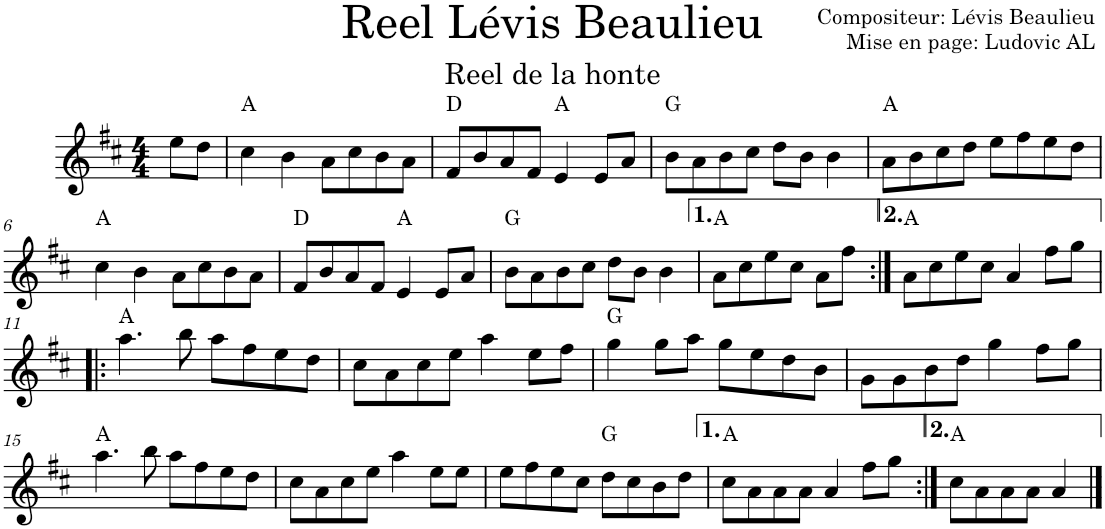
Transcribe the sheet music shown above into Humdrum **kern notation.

**kern	**harte
*part1	*part1
*staff1	*
*I"Violon	*
*I'Vln.	*
*clefG2	*
*k[f#c#]	*
*M4/4	*
=1	=1
8ee\L	.
8dd\J	.
=2	=2
4cc#\	A:maj
4b\	.
8a\L	.
8cc#\	.
8b\	.
8a\J	.
=3	=3
8f#/L	D:maj
8b/	.
8a/	.
8f#/J	.
4e/	A:maj
8e/L	.
8a/J	.
=4	=4
8b\L	G:maj
8a\	.
8b\	.
8cc#\J	.
8dd\L	.
8b\J	.
4b\	.
=5	=5
8a\L	A:maj
8b\	.
8cc#\	.
8dd\J	.
8ee\L	.
8ff#\	.
8ee\	.
8dd\J	.
!!LO:LB:g=z
=6	=6
4cc#\	A:maj
4b\	.
8a\L	.
8cc#\	.
8b\	.
8a\J	.
=7	=7
8f#/L	D:maj
8b/	.
8a/	.
8f#/J	.
4e/	A:maj
8e/L	.
8a/J	.
=8	=8
8b\L	G:maj
8a\	.
8b\	.
8cc#\J	.
8dd\L	.
8b\J	.
4b\	.
=9	=9
8a\L	A:maj
8cc#\	.
8ee\	.
8cc#\J	.
8a\L	.
8ff#\J	.
=10:|!	=10:|!
8a\L	A:maj
8cc#\	.
8ee\	.
8cc#\J	.
4a/	.
8ff#\L	.
8gg\J	.
!!LO:LB:g=z
=11!|:	=11!|:
4.aa\	A:maj
8bb\	.
8aa\L	.
8ff#\	.
8ee\	.
8dd\J	.
=12	=12
8cc#\L	.
8a\	.
8cc#\	.
8ee\J	.
4aa\	.
8ee\L	.
8ff#\J	.
=13	=13
4gg\	G:maj
8gg\L	.
8aa\J	.
8gg\L	.
8ee\	.
8dd\	.
8b\J	.
=14	=14
8g\L	.
8g\	.
8b\	.
8dd\J	.
4gg\	.
8ff#\L	.
8gg\J	.
!!LO:LB:g=z
=15	=15
4.aa\	A:maj
8bb\	.
8aa\L	.
8ff#\	.
8ee\	.
8dd\J	.
=16	=16
8cc#\L	.
8a\	.
8cc#\	.
8ee\J	.
4aa\	.
8ee\L	.
8ee\J	.
=17	=17
8ee\L	.
8ff#\	.
8ee\	.
8cc#\J	.
8dd\L	G:maj
8cc#\	.
8b\	.
8dd\J	.
=18	=18
8cc#\L	A:maj
8a\	.
8a\	.
8a\J	.
4a/	.
8ff#\L	.
8gg\J	.
=19:|!	=19:|!
8cc#\L	A:maj
8a\	.
8a\	.
8a\J	.
4a/	.
==	==
*-	*-
